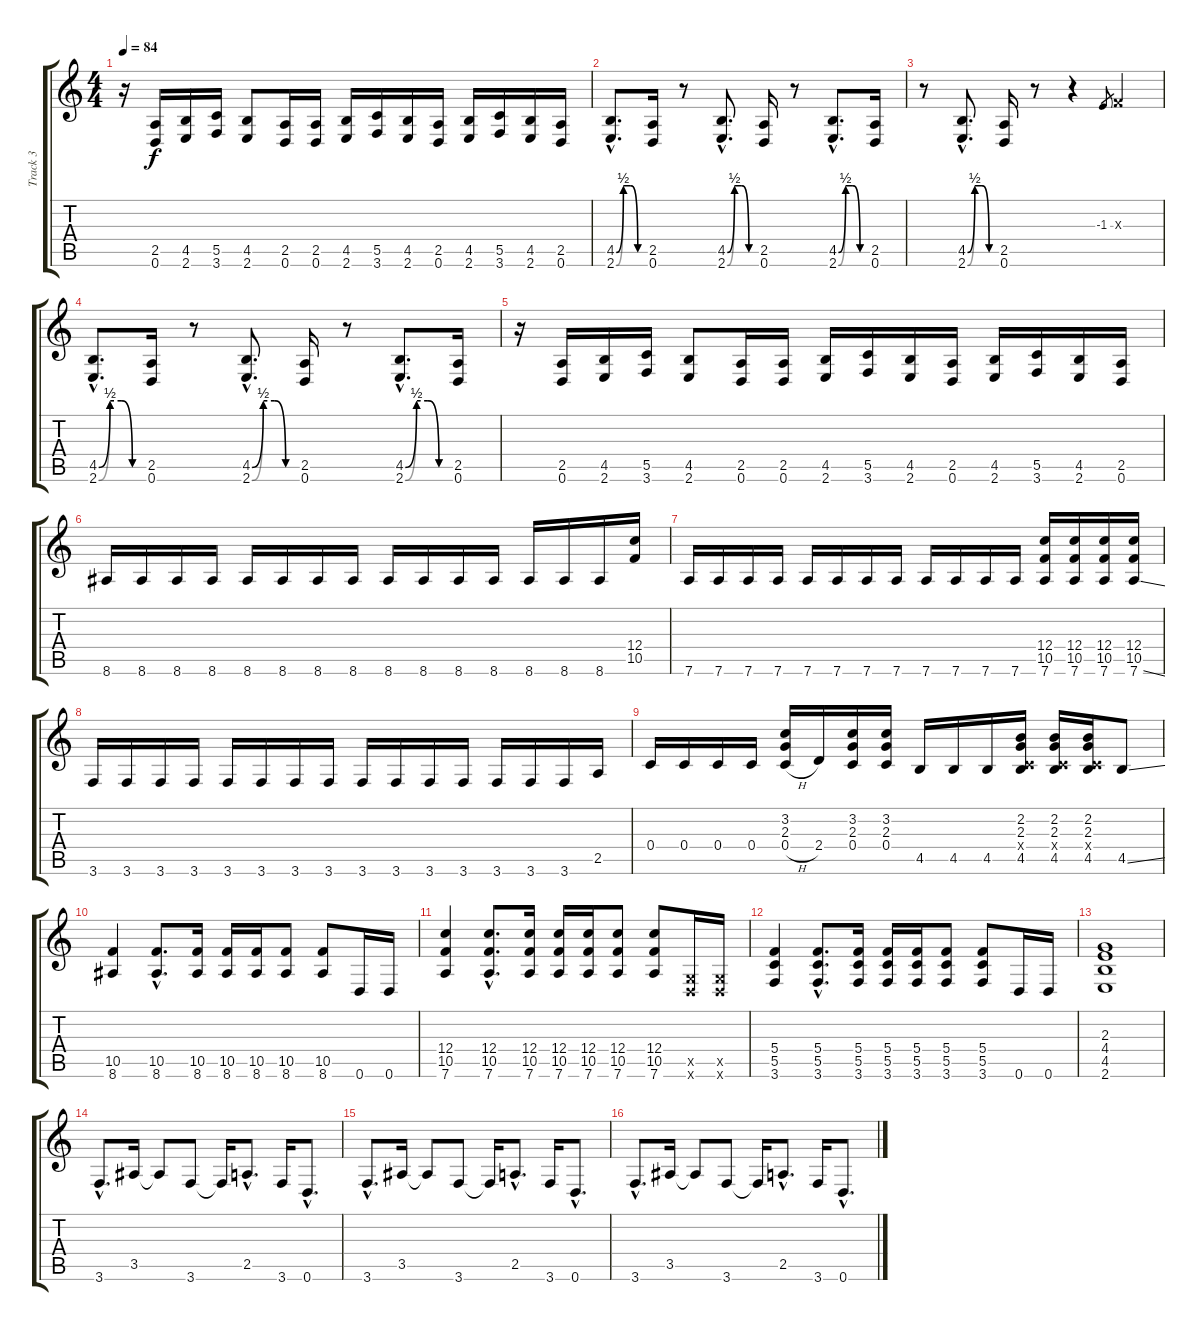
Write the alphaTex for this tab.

\track ("Track 3" "Track 3") {instrument distortionguitar}
\staff {score tabs}
\tuning (D4 A3 F3 C3 G2 D2) {hide}
\ts (4 4)
\tempo 84
\clef g2
\ks c
r.16{dy f} (2.5 0.6).16 (4.5 2.6).16 (5.5 3.6).16 (4.5 2.6).8 (2.5 0.6).16 (2.5 0.6).16 (4.5 2.6).16 (5.5 3.6).16 (4.5 2.6).16 (2.5 0.6).16 (4.5 2.6).16 (5.5 3.6).16 (4.5 2.6).16 (2.5 0.6).16 |
(4.5{be (custom 0 0 15 2 30 2 45 0 60 0) hac} 2.6{be (custom 0 0 15 2 30 2 45 0 60 0) hac}).8{d} (2.5 0.6).16 r.8 (4.5{be (custom 0 0 15 2 30 2 45 0 60 0) hac} 2.6{be (custom 0 0 15 2 30 2 45 0 60 0) hac}).8{d} (2.5 0.6).16 r.8 (4.5{be (custom 0 0 15 2 30 2 45 0 60 0) hac} 2.6{be (custom 0 0 15 2 30 2 45 0 60 0) hac}).8{d} (2.5 0.6).16 |
r.8 (4.5{be (custom 0 0 15 2 30 2 45 0 60 0) hac} 2.6{be (custom 0 0 15 2 30 2 45 0 60 0) hac}).8{d} (2.5 0.6).16 r.8 r.4 -1.3.8{gr} 0.3{x}.4 |
(4.5{be (custom 0 0 15 2 30 2 45 0 60 0) hac} 2.6{be (custom 0 0 15 2 30 2 45 0 60 0) hac}).8{d} (2.5 0.6).16 r.8 (4.5{be (custom 0 0 15 2 30 2 45 0 60 0) hac} 2.6{be (custom 0 0 15 2 30 2 45 0 60 0) hac}).8{d} (2.5 0.6).16 r.8 (4.5{be (custom 0 0 15 2 30 2 45 0 60 0) hac} 2.6{be (custom 0 0 15 2 30 2 45 0 60 0) hac}).8{d} (2.5 0.6).16 |
r.16 (2.5 0.6).16 (4.5 2.6).16 (5.5 3.6).16 (4.5 2.6).8 (2.5 0.6).16 (2.5 0.6).16 (4.5 2.6).16 (5.5 3.6).16 (4.5 2.6).16 (2.5 0.6).16 (4.5 2.6).16 (5.5 3.6).16 (4.5 2.6).16 (2.5 0.6).16 |
8.6.16 8.6.16 8.6.16 8.6.16 8.6.16 8.6.16 8.6.16 8.6.16 8.6.16 8.6.16 8.6.16 8.6.16 8.6.16 8.6.16 8.6.16 (12.4 10.5).16 |
7.6.16 7.6.16 7.6.16 7.6.16 7.6.16 7.6.16 7.6.16 7.6.16 7.6.16 7.6.16 7.6.16 7.6.16 (12.4 10.5 7.6).16 (12.4 10.5 7.6).16 (12.4 10.5 7.6).16 (12.4 10.5 7.6{ss}).16 |
3.6.16 3.6.16 3.6.16 3.6.16 3.6.16 3.6.16 3.6.16 3.6.16 3.6.16 3.6.16 3.6.16 3.6.16 3.6.16 3.6.16 3.6.16 2.5.16 |
0.4.16 0.4.16 0.4.16 0.4.16 (3.2 2.3 0.4{h}).16 2.4.16 (3.2 2.3 0.4).16 (3.2 2.3 0.4).16 4.5.16 4.5.16 4.5.16 (2.2 2.3 0.4{x} 4.5).16 (2.2 2.3 0.4{x} 4.5).16 (2.2 2.3 0.4{x} 4.5).16 4.5{ss}.8 |
(10.5 8.6).4 (10.5{hac} 8.6{hac}).8{d} (10.5 8.6).16 (10.5 8.6).16 (10.5 8.6).16 (10.5 8.6).8 (10.5 8.6).8 0.6.16 0.6.16 |
(12.4 10.5 7.6).4 (12.4{hac} 10.5{hac} 7.6{hac}).8{d} (12.4 10.5 7.6).16 (12.4 10.5 7.6).16 (12.4 10.5 7.6).16 (12.4 10.5 7.6).8 (12.4 10.5 7.6).8 (0.5{x} 0.6{x}).16 (0.5{x} 0.6{x}).16 |
(5.4 5.5 3.6).4 (5.4{hac} 5.5{hac} 3.6{hac}).8{d} (5.4 5.5 3.6).16 (5.4 5.5 3.6).16 (5.4 5.5 3.6).16 (5.4 5.5 3.6).8 (5.4 5.5 3.6).8 0.6.16 0.6.16 |
(2.3 4.4 4.5 2.6).1 |
3.6{hac}.8{d volume 16} 3.5.16 3.5{t}.8 3.6.8 3.6{t}.16 2.5{hac}.8{d} 3.6.16 0.6{hac}.8{d} |
3.6{hac}.8{d} 3.5.16 3.5{t}.8 3.6.8 3.6{t}.16 2.5{hac}.8{d} 3.6.16 0.6{hac}.8{d} |
3.6{hac}.8{d} 3.5.16 3.5{t}.8 3.6.8 3.6{t}.16 2.5{hac}.8{d} 3.6.16 0.6{hac}.8{d}
